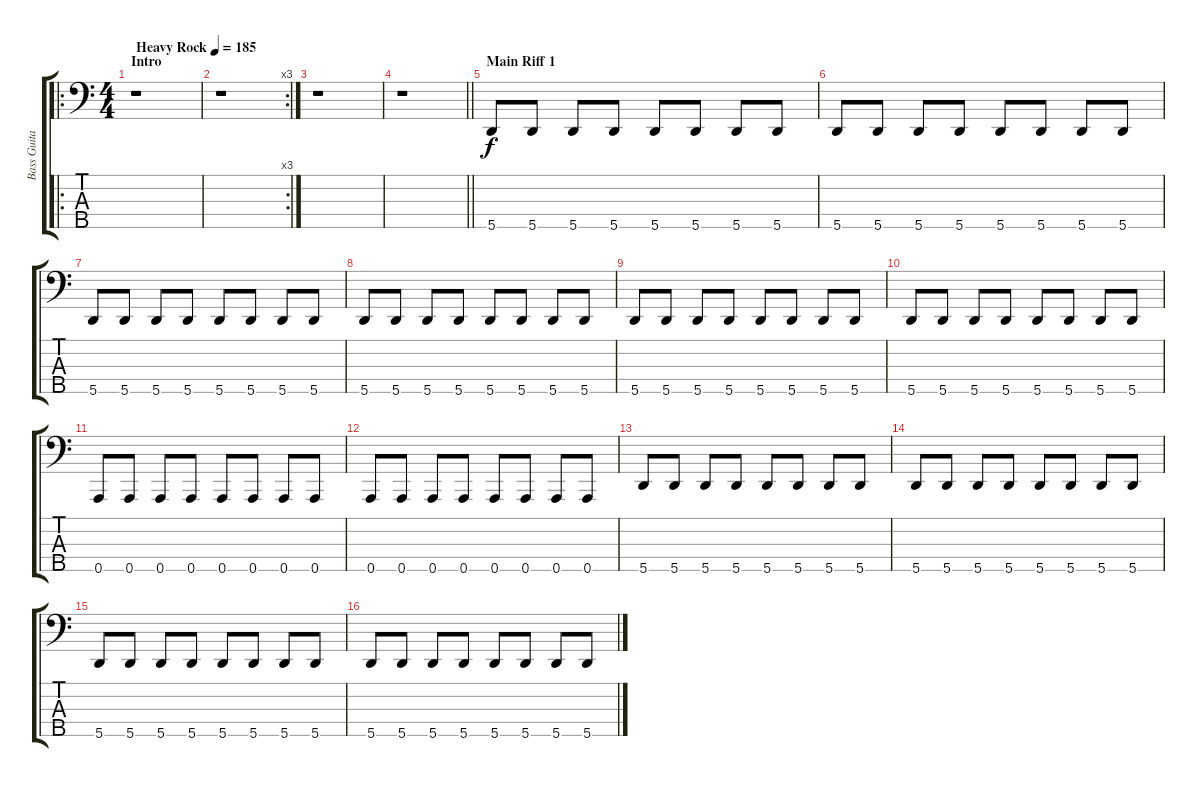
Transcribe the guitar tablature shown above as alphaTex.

\track ("Bass Guitar" "Bass Guita") {instrument electricbasspick}
\staff {score tabs}
\tuning (G2 D2 A1 E1 A0) {hide}
\ro
\ts (4 4)
\section ("" "Intro")
\tempo (185 "Heavy Rock")
\clef f4
\ks c
r.1{dy f instrument electricbasspick} |
\rc 3
r.1 |
r.1 |
\barLineRight lightlight
r.1 |
\section ("" "Main Riff 1")
5.5.8 5.5.8 5.5.8 5.5.8 5.5.8 5.5.8 5.5.8 5.5.8 |
5.5.8 5.5.8 5.5.8 5.5.8 5.5.8 5.5.8 5.5.8 5.5.8 |
5.5.8 5.5.8 5.5.8 5.5.8 5.5.8 5.5.8 5.5.8 5.5.8 |
5.5.8 5.5.8 5.5.8 5.5.8 5.5.8 5.5.8 5.5.8 5.5.8 |
5.5.8 5.5.8 5.5.8 5.5.8 5.5.8 5.5.8 5.5.8 5.5.8 |
5.5.8 5.5.8 5.5.8 5.5.8 5.5.8 5.5.8 5.5.8 5.5.8 |
0.5.8 0.5.8 0.5.8 0.5.8 0.5.8 0.5.8 0.5.8 0.5.8 |
0.5.8 0.5.8 0.5.8 0.5.8 0.5.8 0.5.8 0.5.8 0.5.8 |
5.5.8 5.5.8 5.5.8 5.5.8 5.5.8 5.5.8 5.5.8 5.5.8 |
5.5.8 5.5.8 5.5.8 5.5.8 5.5.8 5.5.8 5.5.8 5.5.8 |
5.5.8 5.5.8 5.5.8 5.5.8 5.5.8 5.5.8 5.5.8 5.5.8 |
5.5.8 5.5.8 5.5.8 5.5.8 5.5.8 5.5.8 5.5.8 5.5.8
